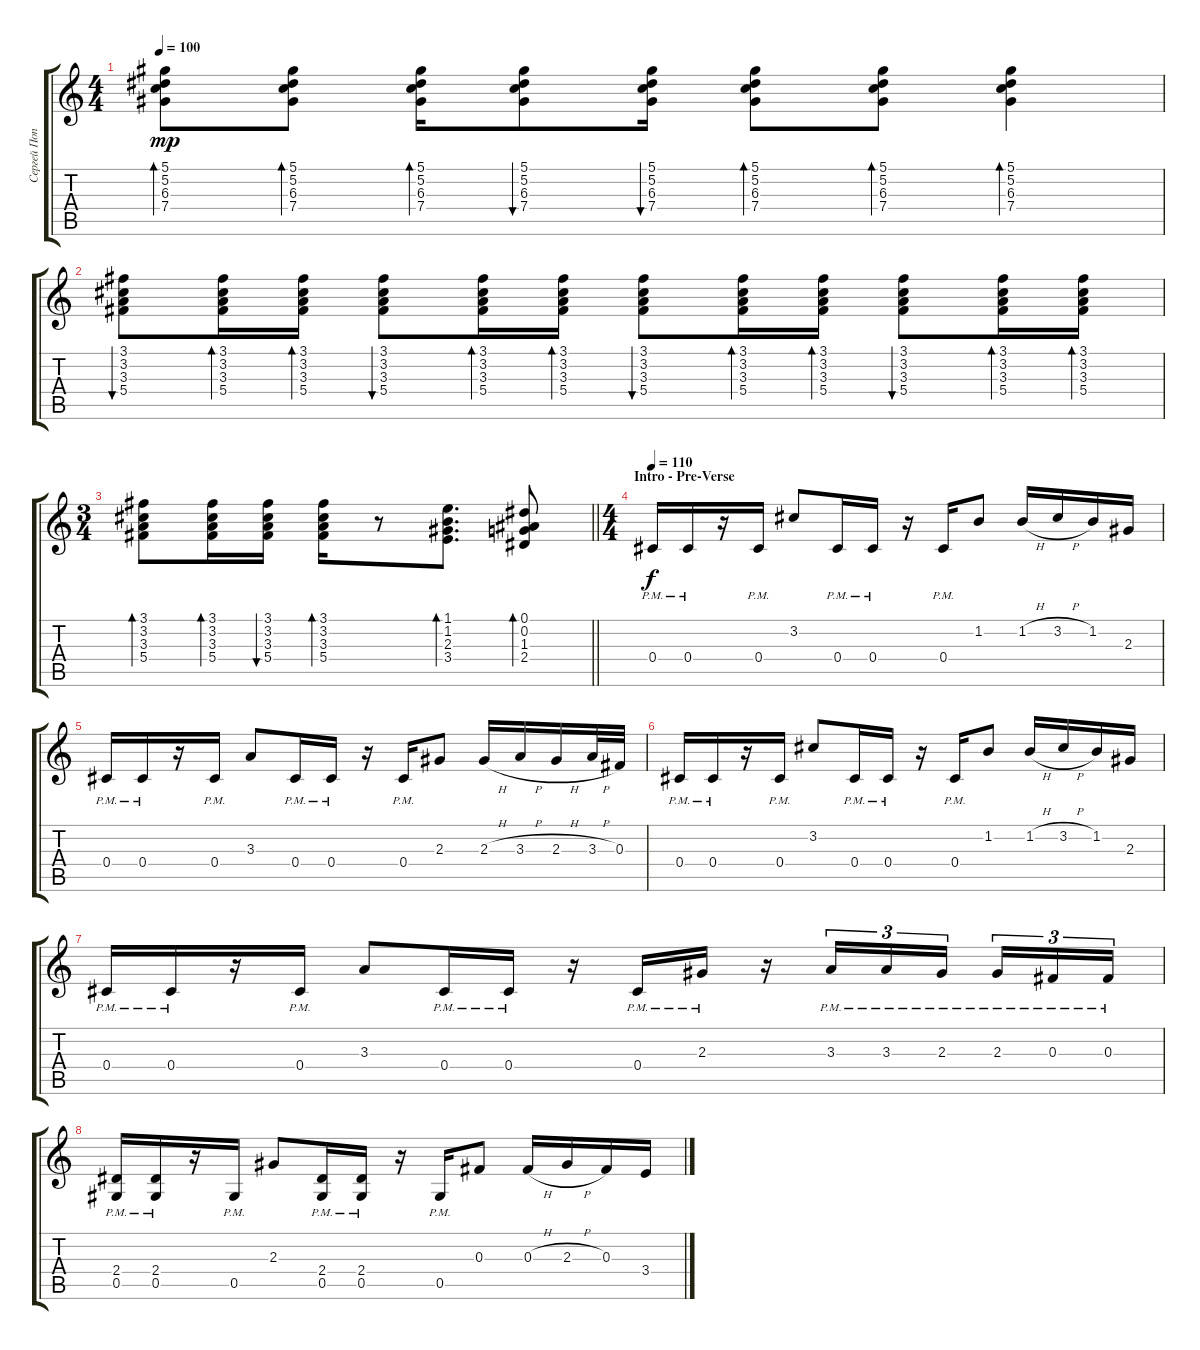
\track ("Сергей Попов" "Сергей Поп") {instrument distortionguitar}
\staff {score tabs}
\tuning (Eb4 Bb3 Gb3 Db3 Ab2 Eb2) {hide}
\ts (4 4)
\tempo 100
\clef g2
\ks c
(5.1 5.2 6.3 7.4).8{bd 30 dy mp} (5.1 5.2 6.3 7.4).8{bd 30} (5.1 5.2 6.3 7.4).16{bd 30} (5.1 5.2 6.3 7.4).8{bu 30} (5.1 5.2 6.3 7.4).16{bu 30} (5.1 5.2 6.3 7.4).8{bd 30} (5.1 5.2 6.3 7.4).8{bd 30} (5.1 5.2 6.3 7.4).4{bd 30} |
(3.1 3.2 3.3 5.4).8{bu 30} (3.1 3.2 3.3 5.4).16{bd 30} (3.1 3.2 3.3 5.4).16{bd 30} (3.1 3.2 3.3 5.4).8{bu 30} (3.1 3.2 3.3 5.4).16{bd 30} (3.1 3.2 3.3 5.4).16{bd 30} (3.1 3.2 3.3 5.4).8{bu 30} (3.1 3.2 3.3 5.4).16{bd 30} (3.1 3.2 3.3 5.4).16{bd 30} (3.1 3.2 3.3 5.4).8{bu 30} (3.1 3.2 3.3 5.4).16{bd 30} (3.1 3.2 3.3 5.4).16{bd 30} |
\ts (3 4)
\barLineRight lightlight
(3.1 3.2 3.3 5.4).8{bd 30} (3.1 3.2 3.3 5.4).16{bd 30} (3.1 3.2 3.3 5.4).16{bu 30} (3.1 3.2 3.3 5.4).16{bd 30} r.8 (1.1 1.2 2.3 3.4).8{d bd 30} (0.1 0.2 1.3 2.4).8{bd 30} |
\ts (4 4)
\section ("" "Intro - Pre-Verse")
\tempo 110
0.4{pm}.16{dy f instrument distortionguitar} 0.4{pm}.16 r.16 0.4{pm}.16 3.2.8 0.4{pm}.16 0.4{pm}.16 r.16 0.4{pm}.16 1.2.8 1.2{h}.16 3.2{h}.16 1.2.16 2.3.16 |
0.4{pm}.16 0.4{pm}.16 r.16 0.4{pm}.16 3.3.8 0.4{pm}.16 0.4{pm}.16 r.16 0.4{pm}.16 2.3.8 2.3{h}.16 3.3{h}.16 2.3{h}.16 3.3{h}.32 0.3.32 |
0.4{pm}.16 0.4{pm}.16 r.16 0.4{pm}.16 3.2.8 0.4{pm}.16 0.4{pm}.16 r.16 0.4{pm}.16 1.2.8 1.2{h}.16 3.2{h}.16 1.2.16 2.3.16 |
0.4{pm}.16 0.4{pm}.16 r.16 0.4{pm}.16 3.3.8 0.4{pm}.16 0.4{pm}.16 r.16 0.4{pm}.16 2.3{pm}.16 r.16 3.3{pm}.16{tu (3 2)} 3.3{pm}.16{tu (3 2)} 2.3{pm}.16{tu (3 2) beam splitsecondary} 2.3{pm}.16{tu (3 2)} 0.3{pm}.16{tu (3 2)} 0.3{pm}.16{tu (3 2)} |
(2.4{pm} 0.5{pm}).16 (2.4{pm} 0.5{pm}).16 r.16 0.5{pm}.16 2.3.8 (2.4{pm} 0.5{pm}).16 (2.4{pm} 0.5{pm}).16 r.16 0.5{pm}.16 0.3.8 0.3{h}.16 2.3{h}.16 0.3.16 3.4.16
